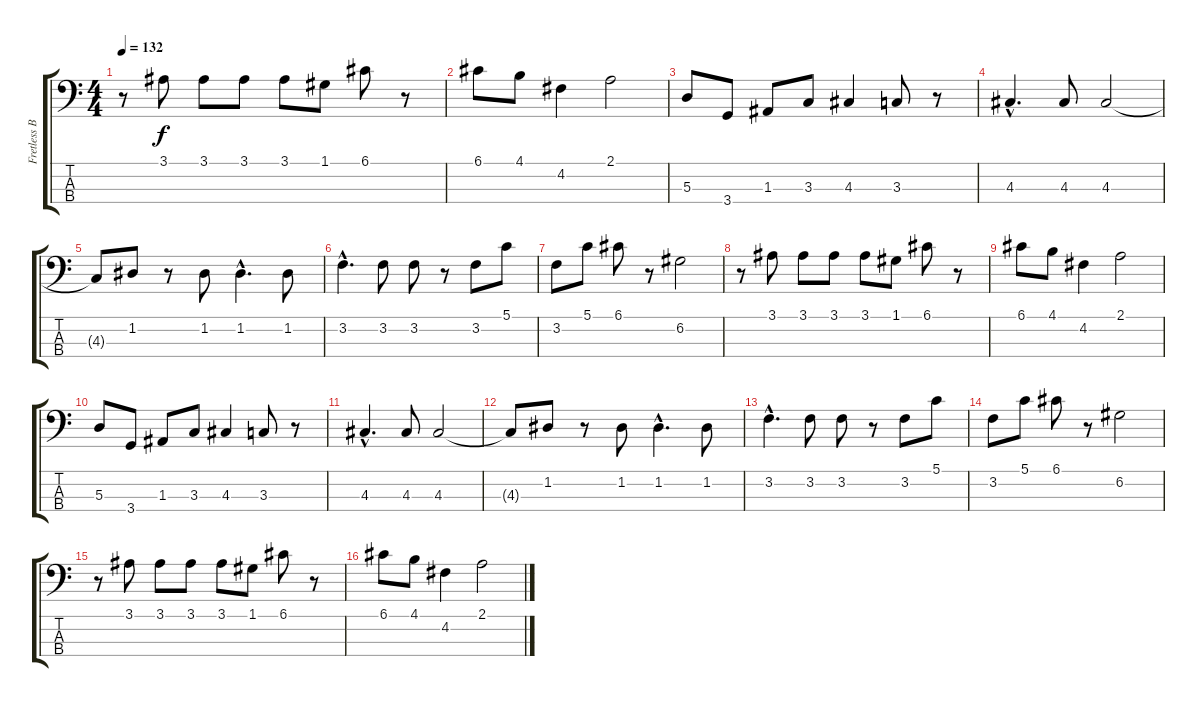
\track ("Fretless Bass" "Fretless B") {instrument fretlessbass}
\staff {score tabs}
\tuning (G2 D2 A1 E1) {hide}
\ts (4 4)
\tempo 132
\clef f4
\ks c
r.8{dy f} 3.1.8 3.1.8 3.1.8 3.1.8 1.1.8 6.1.8 r.8 |
6.1.8 4.1.8 4.2.4 2.1.2 |
5.3.8 3.4.8 1.3.8 3.3.8 4.3.4 3.3.8 r.8 |
4.3{hac}.4{d} 4.3.8 4.3.2 |
4.3{t}.8 1.2.8 r.8 1.2.8 1.2{hac}.4{d} 1.2.8 |
3.2{hac}.4{d} 3.2.8 3.2.8 r.8 3.2.8 5.1.8 |
3.2.8 5.1.8 6.1.8 r.8 6.2.2 |
r.8 3.1.8 3.1.8 3.1.8 3.1.8 1.1.8 6.1.8 r.8 |
6.1.8 4.1.8 4.2.4 2.1.2 |
5.3.8 3.4.8 1.3.8 3.3.8 4.3.4 3.3.8 r.8 |
4.3{hac}.4{d} 4.3.8 4.3.2 |
4.3{t}.8 1.2.8 r.8 1.2.8 1.2{hac}.4{d} 1.2.8 |
3.2{hac}.4{d} 3.2.8 3.2.8 r.8 3.2.8 5.1.8 |
3.2.8 5.1.8 6.1.8 r.8 6.2.2 |
r.8 3.1.8 3.1.8 3.1.8 3.1.8 1.1.8 6.1.8 r.8 |
6.1.8 4.1.8 4.2.4 2.1.2
